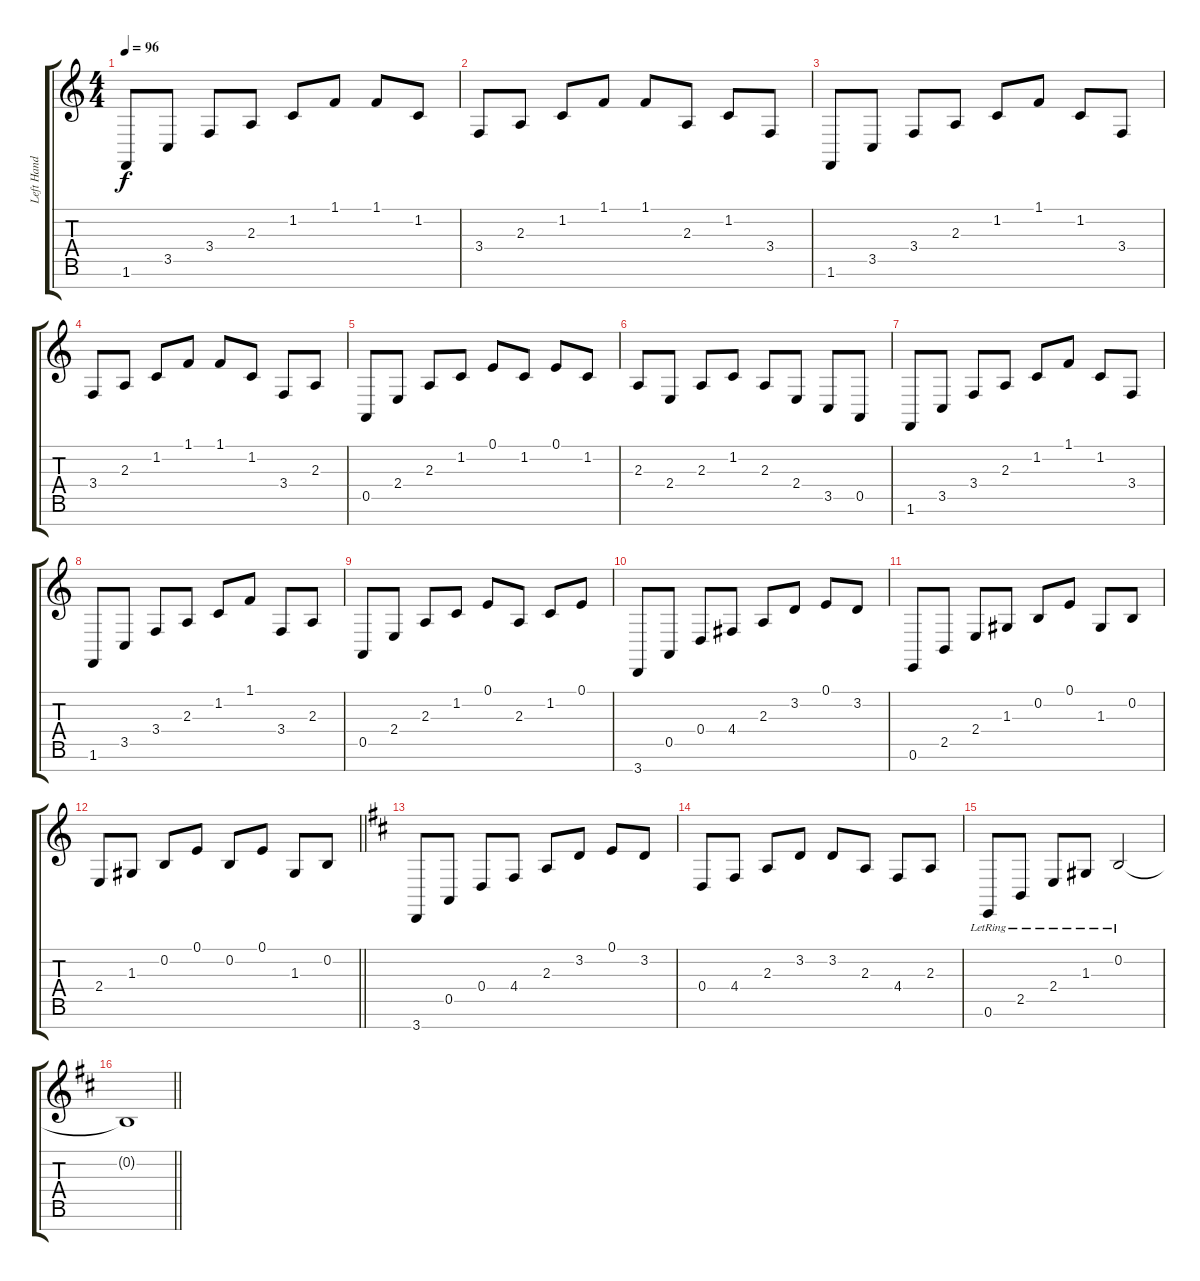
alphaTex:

\track ("Left Hand" "Left Hand") {instrument acousticgrandpiano}
\staff {score tabs}
\tuning (E4 B3 G3 D3 A2 E2 B1) {hide}
\ts (4 4)
\tempo 96
\clef g2
\ks c
1.6.8{dy f} 3.5.8 3.4.8 2.3.8 1.2.8 1.1.8 1.1.8 1.2.8 |
3.4.8 2.3.8 1.2.8 1.1.8 1.1.8 2.3.8 1.2.8 3.4.8 |
1.6.8 3.5.8 3.4.8 2.3.8 1.2.8 1.1.8 1.2.8 3.4.8 |
3.4.8 2.3.8 1.2.8 1.1.8 1.1.8 1.2.8 3.4.8 2.3.8 |
0.5.8 2.4.8 2.3.8 1.2.8 0.1.8 1.2.8 0.1.8 1.2.8 |
2.3.8 2.4.8 2.3.8 1.2.8 2.3.8 2.4.8 3.5.8 0.5.8 |
1.6.8 3.5.8 3.4.8 2.3.8 1.2.8 1.1.8 1.2.8 3.4.8 |
1.6.8 3.5.8 3.4.8 2.3.8 1.2.8 1.1.8 3.4.8 2.3.8 |
0.5.8 2.4.8 2.3.8 1.2.8 0.1.8 2.3.8 1.2.8 0.1.8 |
3.7.8 0.5.8 0.4.8 4.4.8 2.3.8 3.2.8 0.1.8 3.2.8 |
0.6.8 2.5.8 2.4.8 1.3.8 0.2.8 0.1.8 1.3.8 0.2.8 |
\barLineRight lightlight
2.4.8 1.3.8 0.2.8 0.1.8 0.2.8 0.1.8 1.3.8 0.2.8 |
\ks d
3.7.8 0.5.8 0.4.8 4.4.8 2.3.8 3.2.8 0.1.8 3.2.8 |
0.4.8 4.4.8 2.3.8 3.2.8 3.2.8 2.3.8 4.4.8 2.3.8 |
0.6{lr}.8 2.5{lr}.8 2.4{lr}.8 1.3{lr}.8 0.2{lr}.2 |
\barLineRight lightlight
0.2{t}.1
